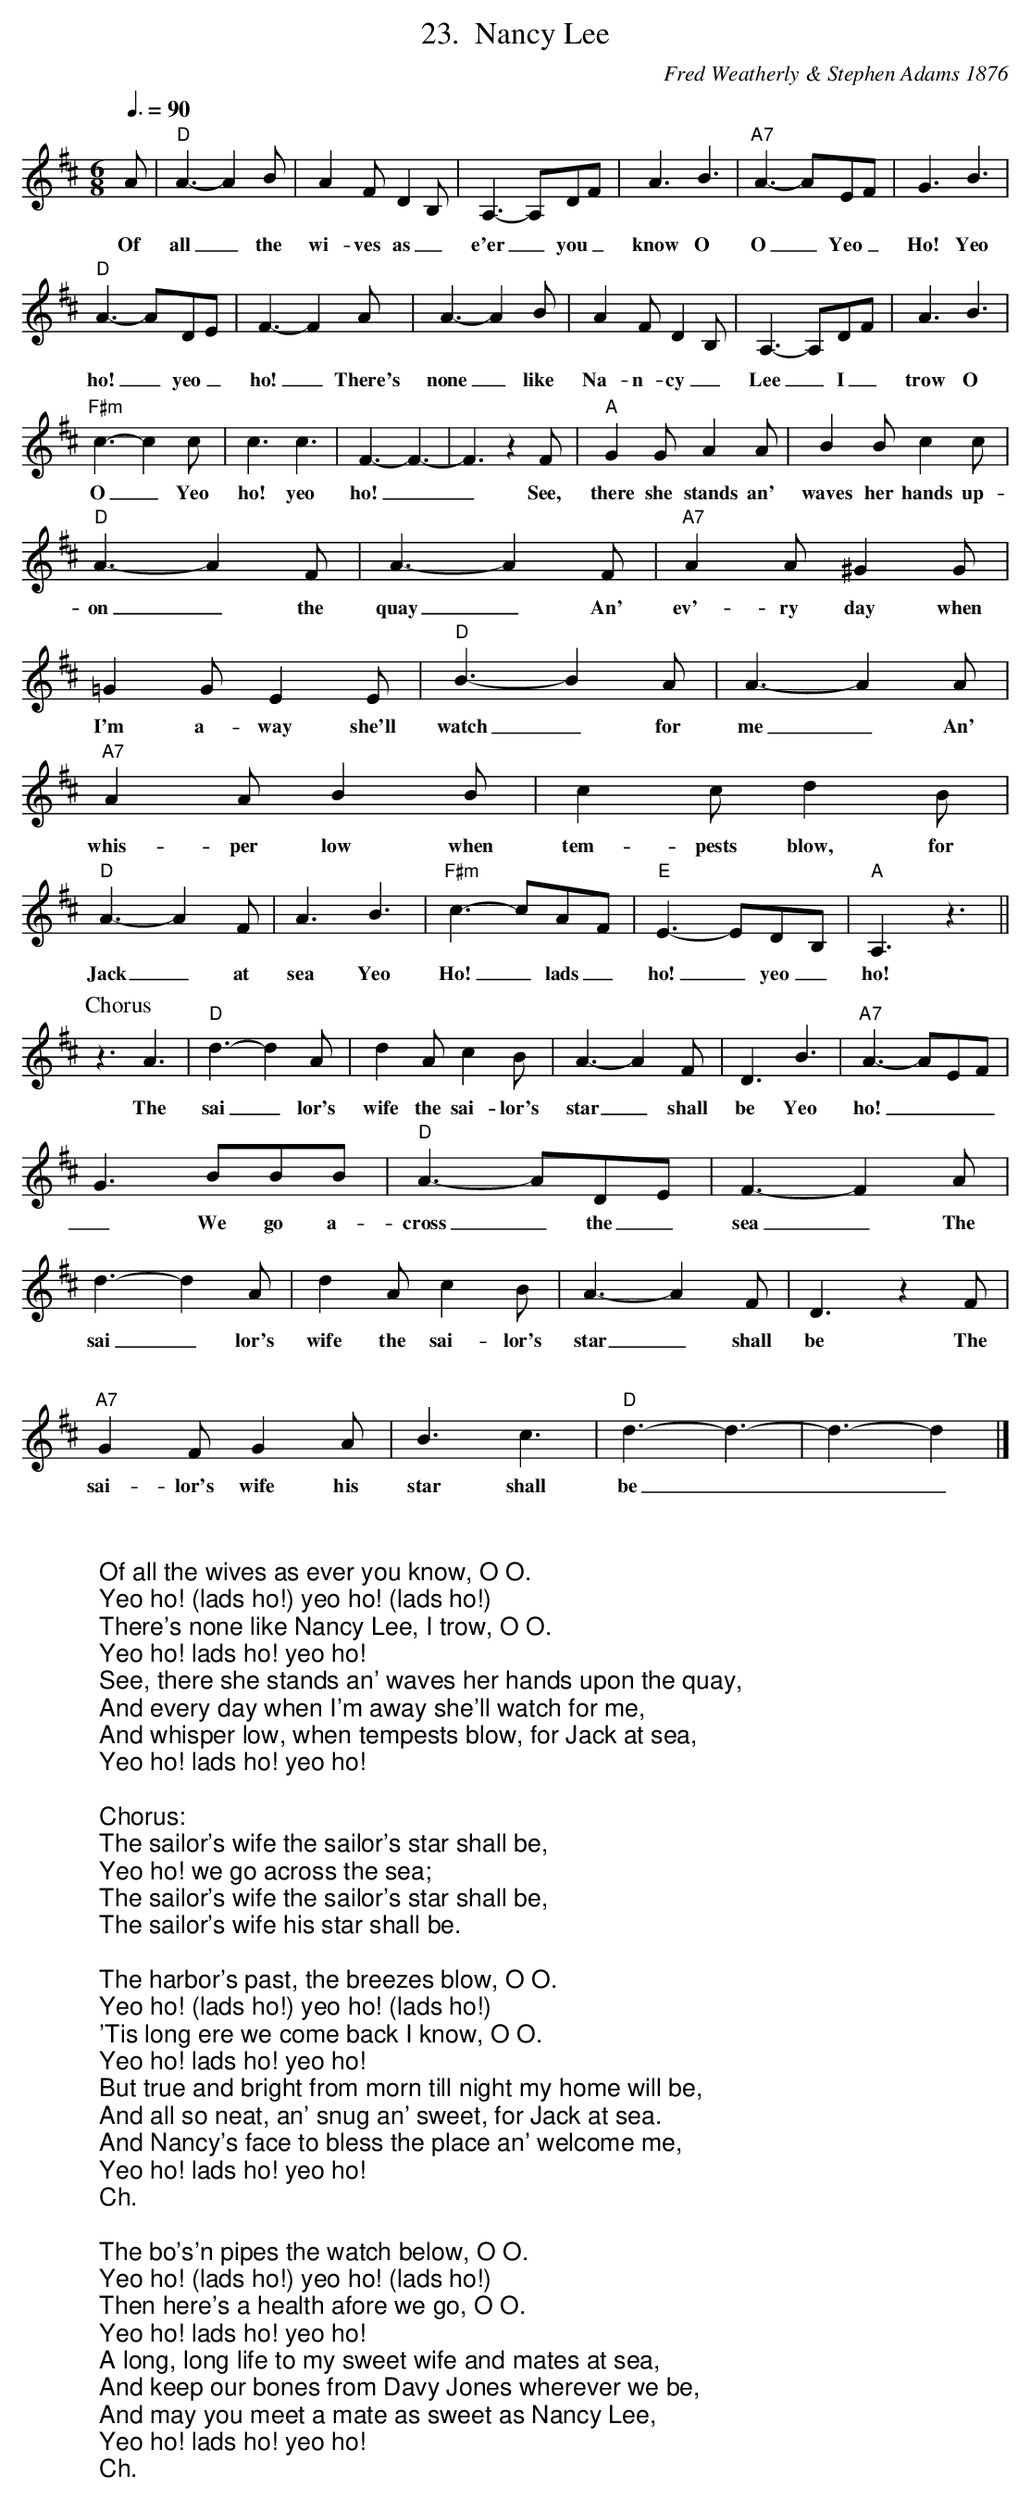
X:1
T: Nancy Lee
C: Fred Weatherly & Stephen Adams 1876
Q: 3/8=90
M:6/8
K:D
A|"D"A3-A2B | A2 F D2 B, | A,3-3A,DF | A3B3 | "A7"A3-AEF | G3B3 |
w:Of all_the wi-ves as _e'er_ you_ know O O_Yeo_ Ho! Yeo
"D"A3-ADE | F3- F2 A | A3-A2B | A2F D2B, | A,3,-3A,DF | A3B3 |
w:ho!_yeo_ ho!_There's none_ like Na-n-cy_Lee_I_trow O
"F#m"c3- c2c | c3 c3 | F3-F3- | F3 z2F | "A"G2 G A2 A | B2 B c2 c |
w:O_ Yeo ho! yeo ho!__ See, there she stands an' waves her hands up-
 "D"A3-A2F | A3-A2F | "A7"A2A ^G2G | =G2GE2E | "D"B3-B2A | A3-A2A |
w:on_ the quay_An' ev'-ry day when I'm a-way she'll watch_for me_ An'
"A7"A2A B2B | c2c d2B | "D"A3-A2F | A3B3 | "F#m"c3-cAF | "E"E3-EDB, | "A"A,3 z3 ||
w:whis-per low when tem-pests blow, for Jack_at sea Yeo Ho!_lads_ho!_yeo_ho!
P:Chorus
z3 A3 | "D"d3-d2A | d2A c2B |  A3-A2F | D3B3 | "A7"A3-AEF |
w:The sai_lor's wife the sai-lor's star_ shall be Yeo ho!___
G3BBB | "D"A3-ADE | F3-F2A | d3-d2A | d2A c2B | A3-A2F | D3z2F |
w:_We go a-cross_ the_ sea_The sai_lor's wife the sai-lor's star_ shall be The sail-
"A7"G2f, G2A | B3c3 | "D"d3-d3- | d3-d2  |]
w:sai-lor's wife his star shall be___
W:
W:
W: Of all the wives as ever you know, O O.
W: Yeo ho! (lads ho!) yeo ho! (lads ho!)
W: There's none like Nancy Lee, I trow, O O.
W: Yeo ho! lads ho! yeo ho!
W: See, there she stands an' waves her hands upon the quay,
W: And every day when I'm away she'll watch for me,
W: And whisper low, when tempests blow, for Jack at sea,
W: Yeo ho! lads ho! yeo ho!
W:
W: Chorus:
W: The sailor's wife the sailor's star shall be,
W: Yeo ho! we go across the sea;
W: The sailor's wife the sailor's star shall be,
W: The sailor's wife his star shall be.
W:
W: The harbor's past, the breezes blow, O O.
W: Yeo ho! (lads ho!) yeo ho! (lads ho!)
W: 'Tis long ere we come back I know, O O.
W: Yeo ho! lads ho! yeo ho!
W: But true and bright from morn till night my home will be,
W: And all so neat, an' snug an' sweet, for Jack at sea.
W: And Nancy's face to bless the place an' welcome me,
W: Yeo ho! lads ho! yeo ho!
W:  Ch.
W:
W: The bo's'n pipes the watch below, O O.
W: Yeo ho! (lads ho!) yeo ho! (lads ho!)
W: Then here's a health afore we go, O O.
W: Yeo ho! lads ho! yeo ho!
W: A long, long life to my sweet wife and mates at sea,
W: And keep our bones from Davy Jones wherever we be,
W: And may you meet a mate as sweet as Nancy Lee,
W:  Yeo ho! lads ho! yeo ho!
W: Ch.
W:
